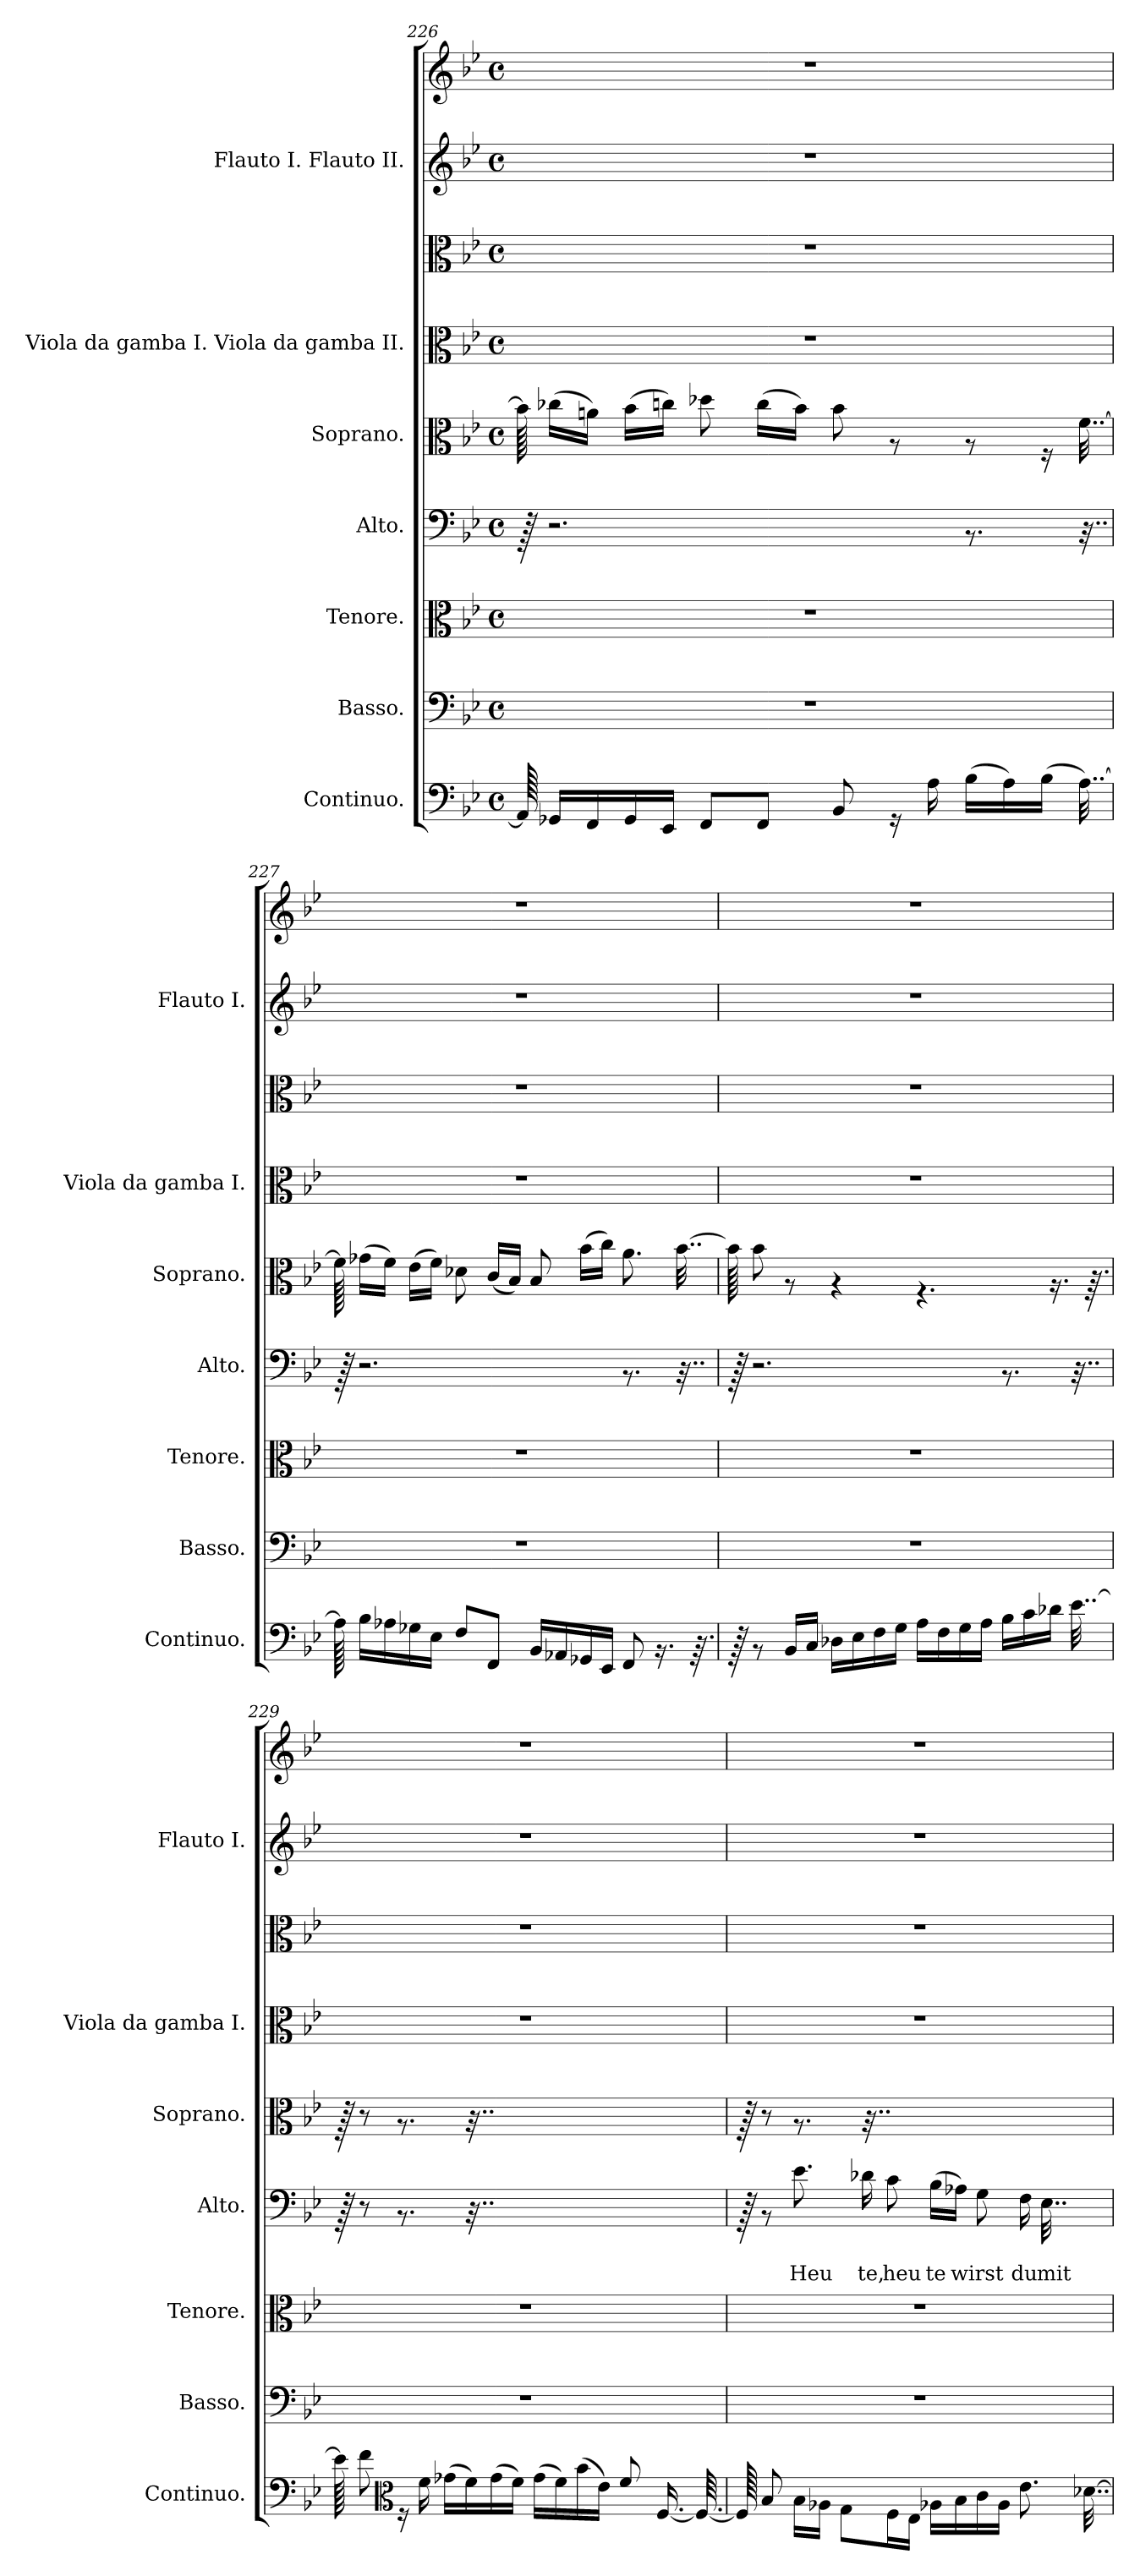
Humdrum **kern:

**kern	**kern	**kern	**kern	**text	**text	**kern	**kern	**kern	**kern	**kern
*part7	*part6	*part5	*part4	*part4	*part4	*part3	*part2	*part2	*part1	*part1
*staff9	*staff8	*staff7	*staff6	*staff6	*staff6	*staff5	*staff4	*staff3	*staff2	*staff1
*I"Continuo.	*I"Basso.	*I"Tenore.	*I"Alto.	*	*	*I"Soprano.	*I"Viola da gamba I. Viola da gamba II.	*	*I"Flauto I. Flauto II.	*
*I'Continuo.	*I'Basso.	*I'Tenore.	*I'Alto.	*	*	*I'Soprano.	*I'Viola da gamba I.	*	*I'Flauto I.	*
!!LO:LB:g=z
*clefF4	*clefF4	*clefC3	*clefF4	*	*	*clefC3	*clefC3	*clefC3	*clefG2	*clefG2
*k[b-e-]	*k[b-e-]	*k[b-e-]	*k[b-e-]	*	*	*k[b-e-]	*k[b-e-]	*k[b-e-]	*k[b-e-]	*k[b-e-]
*B-:	*B-:	*B-:	*B-:	*	*	*B-:	*B-:	*B-:	*B-:	*B-:
*M4/4	*M4/4	*M4/4	*M4/4	*	*	*M4/4	*M4/4	*M4/4	*M4/4	*M4/4
*met(c)	*met(c)	*met(c)	*met(c)	*	*	*met(c)	*met(c)	*met(c)	*met(c)	*met(c)
=226	=226	=226	=226	=226	=226	=226	=226	=226	=226	=226
128AA-/]	1r	1r	128rAA	.	.	128b-\]	1r	1r	1r	1r
16GG-X/LL	.	.	2.r	.	.	(>16cc-X\LL	.	.	.	.
16FF/	.	.	.	.	.	16an\JJ)	.	.	.	.
16GG-/	.	.	.	.	.	(>16b-\LL	.	.	.	.
16EE-/JJ	.	.	.	.	.	16ccn\JJ)	.	.	.	.
8FF/L	.	.	.	.	.	8dd-X\	.	.	.	.
8FF/J	.	.	.	.	.	(>16cc\LL	.	.	.	.
.	.	.	.	.	.	16b-\JJ)	.	.	.	.
8BB-/	.	.	.	.	.	8b-\	.	.	.	.
16rGG	.	.	.	.	.	8rG	.	.	.	.
16A\	.	.	.	.	.	.	.	.	.	.
(>16B-\LL	.	.	8.rAA	.	.	8rG	.	.	.	.
16A\)	.	.	.	.	.	.	.	.	.	.
(>16B-\JJ	.	.	.	.	.	16rF	.	.	.	.
[>32..A\)	.	.	32..rAA	.	.	[>32..f\	.	.	.	.
=227	=227	=227	=227	=227	=227	=227	=227	=227	=227	=227
128A\]	1r	1r	128rAA	.	.	128f\]	1r	1r	1r	1r
16B-\LL	.	.	2.r	.	.	(>16g-X\LL	.	.	.	.
16A-X\	.	.	.	.	.	16f\JJ)	.	.	.	.
16G-X\	.	.	.	.	.	(>16e-\LL	.	.	.	.
16E-\JJ	.	.	.	.	.	16f\JJ)	.	.	.	.
8F/L	.	.	.	.	.	8d-X\	.	.	.	.
8FF/J	.	.	.	.	.	(<16c/LL	.	.	.	.
.	.	.	.	.	.	16B-/JJ)	.	.	.	.
16BB-/LL	.	.	.	.	.	8B-/	.	.	.	.
16AA-X/	.	.	.	.	.	.	.	.	.	.
16GG-X/	.	.	.	.	.	(>16b-\LL	.	.	.	.
16EE-/JJ	.	.	.	.	.	16cc\JJ)	.	.	.	.
8FF/	.	.	8.rAA	.	.	8.a\	.	.	.	.
16.rAA	.	.	.	.	.	.	.	.	.	.
.	.	.	32..rAA	.	.	[>32..b-\	.	.	.	.
64.rAA	.	.	.	.	.	.	.	.	.	.
!!LO:LB:g=z
=228	=228	=228	=228	=228	=228	=228	=228	=228	=228	=228
128rAA	1r	1r	128rAA	.	.	128b-\]	1r	1r	1r	1r
8rAA	.	.	2.r	.	.	8b-\	.	.	.	.
16BB-/LL	.	.	.	.	.	8rG	.	.	.	.
16C/JJ	.	.	.	.	.	.	.	.	.	.
16D-X\LL	.	.	.	.	.	4rG	.	.	.	.
16E-\	.	.	.	.	.	.	.	.	.	.
16F\	.	.	.	.	.	.	.	.	.	.
16G\JJ	.	.	.	.	.	.	.	.	.	.
16A\LL	.	.	.	.	.	4.rG	.	.	.	.
16F\	.	.	.	.	.	.	.	.	.	.
16G\	.	.	.	.	.	.	.	.	.	.
16A\JJ	.	.	.	.	.	.	.	.	.	.
16B-\LL	.	.	8.rAA	.	.	.	.	.	.	.
16c\	.	.	.	.	.	.	.	.	.	.
16d-X\JJ	.	.	.	.	.	16.rG	.	.	.	.
[>32..e-\	.	.	32..rAA	.	.	.	.	.	.	.
.	.	.	.	.	.	64.rG	.	.	.	.
=229	=229	=229	=229	=229	=229	=229	=229	=229	=229	=229
128e-\]	1r	1r	128rAA	.	.	128rG	1r	1r	1r	1r
8f\	.	.	8r	.	.	8r	.	.	.	.
*clefC3	*	*	*	*	*	*	*	*	*	*
16rF	.	.	8.rAA	.	.	8.rG	.	.	.	.
16f\	.	.	.	.	.	.	.	.	.	.
(>16g-X\LL	.	.	.	.	.	.	.	.	.	.
16f\)	.	.	32..rAA	.	.	32..rG	.	.	.	.
.	.	.	2ryy	.	.	2ryy	.	.	.	.
(>16g-\	.	.	.	.	.	.	.	.	.	.
16f\JJ)	.	.	.	.	.	.	.	.	.	.
(>16g-\LL	.	.	.	.	.	.	.	.	.	.
16f\)	.	.	.	.	.	.	.	.	.	.
(>16b-\	.	.	.	.	.	.	.	.	.	.
16e-\JJ)	.	.	.	.	.	.	.	.	.	.
8f/	.	.	.	.	.	.	.	.	.	.
.	.	.	8ryy	.	.	8ryy	.	.	.	.
[<16.F/	.	.	.	.	.	.	.	.	.	.
64.F/_	.	.	.	.	.	.	.	.	.	.
!!LO:LB:g=z
=230	=230	=230	=230	=230	=230	=230	=230	=230	=230	=230
128F/]	1r	1r	128rAA	.	.	128rG	1r	1r	1r	1r
8B-/	.	.	8rAA	.	.	8r	.	.	.	.
!	!	!	!	!	!LO:LY:b	!	!	!	!	!
16B-\LL	.	.	8.e-\	.	Heu	8.rG	.	.	.	.
16A-X\JJ	.	.	.	.	.	.	.	.	.	.
8G\L	.	.	.	.	.	.	.	.	.	.
!	!	!	!	!	!LO:LY:b	!	!	!	!	!
.	.	.	16d-X\	.	te,	32..rG	.	.	.	.
.	.	.	.	.	.	2ryy	.	.	.	.
!	!	!	!	!	!LO:LY:b	!	!	!	!	!
16F\L	.	.	8c\	.	heu	.	.	.	.	.
16E-\JJ	.	.	.	.	.	.	.	.	.	.
!	!	!	!	!	!LO:LY:b	!	!	!	!	!
16A-X\LL	.	.	(>16B-\LL	.	te	.	.	.	.	.
!	!	!	!	!	!LO:LY:b	!	!	!	!	!
16B-\	.	.	16A-X\JJ)	.	wirst	.	.	.	.	.
16c\	.	.	8G\	.	.	.	.	.	.	.
16A-\JJ	.	.	.	.	.	.	.	.	.	.
!	!	!	!	!	!LO:LY:b	!	!	!	!	!
8.e-\	.	.	16F\	.	du	.	.	.	.	.
!	!	!	!	!	!LO:LY:b	!	!	!	!	!
.	.	.	32..E-\	.	mit	.	.	.	.	.
.	.	.	8ryy	.	.	8ryy	.	.	.	.
[>32..d-X\	.	.	.	.	.	.	.	.	.	.
=	=	=	=	=	=	=	=	=	=	=
*-	*-	*-	*-	*-	*-	*-	*-	*-	*-	*-
